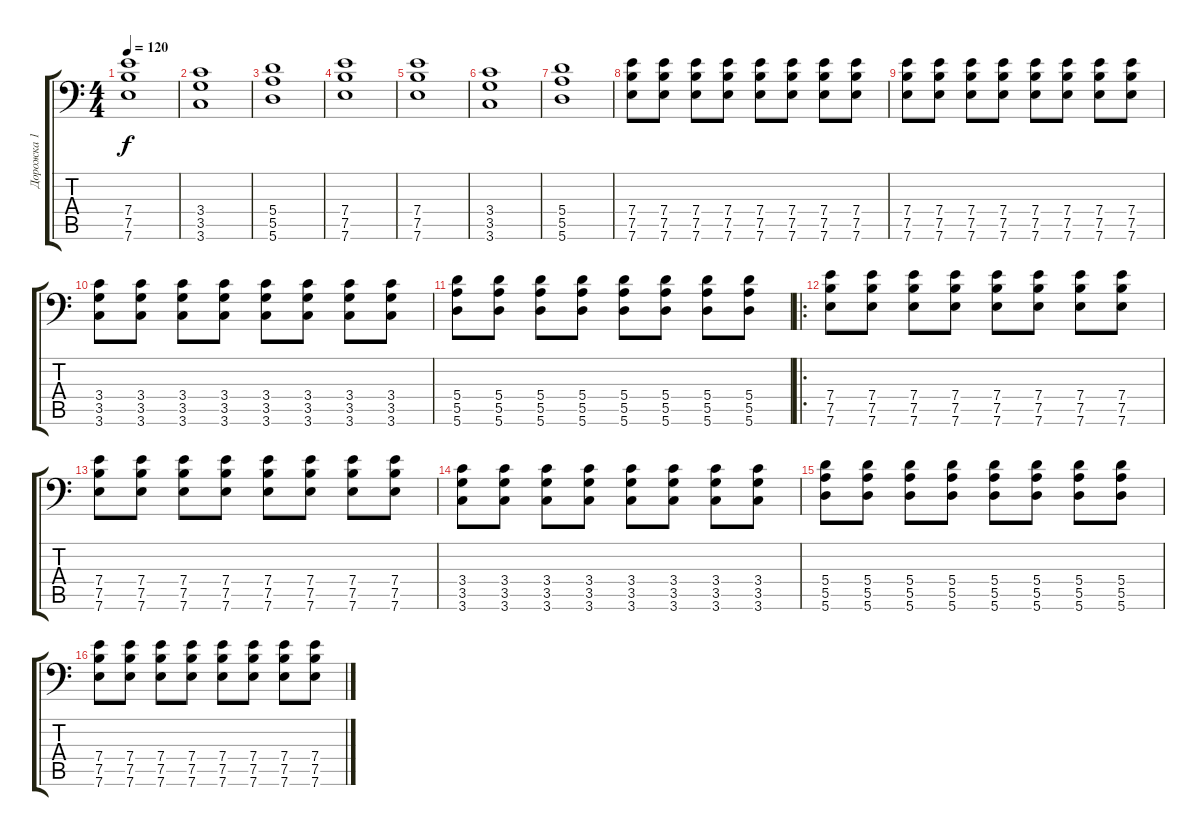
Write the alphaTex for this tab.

\track ("Дорожка 1" "Дорожка 1") {mute instrument distortionguitar}
\staff {score tabs}
\tuning (B3 Gb3 D3 A2 E2 A1) {hide}
\ts (4 4)
\tempo 120
\clef f4
\ks c
(7.4 7.5 7.6).1{dy f} |
(3.4 3.5 3.6).1 |
(5.4 5.5 5.6).1 |
(7.4 7.5 7.6).1 |
(7.4 7.5 7.6).1 |
(3.4 3.5 3.6).1 |
(5.4 5.5 5.6).1 |
(7.4 7.5 7.6).8 (7.4 7.5 7.6).8 (7.4 7.5 7.6).8 (7.4 7.5 7.6).8 (7.4 7.5 7.6).8 (7.4 7.5 7.6).8 (7.4 7.5 7.6).8 (7.4 7.5 7.6).8 |
(7.4 7.5 7.6).8 (7.4 7.5 7.6).8 (7.4 7.5 7.6).8 (7.4 7.5 7.6).8 (7.4 7.5 7.6).8 (7.4 7.5 7.6).8 (7.4 7.5 7.6).8 (7.4 7.5 7.6).8 |
(3.4 3.5 3.6).8 (3.4 3.5 3.6).8 (3.4 3.5 3.6).8 (3.4 3.5 3.6).8 (3.4 3.5 3.6).8 (3.4 3.5 3.6).8 (3.4 3.5 3.6).8 (3.4 3.5 3.6).8 |
(5.4 5.5 5.6).8 (5.4 5.5 5.6).8 (5.4 5.5 5.6).8 (5.4 5.5 5.6).8 (5.4 5.5 5.6).8 (5.4 5.5 5.6).8 (5.4 5.5 5.6).8 (5.4 5.5 5.6).8 |
\ro
(7.4 7.5 7.6).8 (7.4 7.5 7.6).8 (7.4 7.5 7.6).8 (7.4 7.5 7.6).8 (7.4 7.5 7.6).8 (7.4 7.5 7.6).8 (7.4 7.5 7.6).8 (7.4 7.5 7.6).8 |
(7.4 7.5 7.6).8 (7.4 7.5 7.6).8 (7.4 7.5 7.6).8 (7.4 7.5 7.6).8 (7.4 7.5 7.6).8 (7.4 7.5 7.6).8 (7.4 7.5 7.6).8 (7.4 7.5 7.6).8 |
(3.4 3.5 3.6).8 (3.4 3.5 3.6).8 (3.4 3.5 3.6).8 (3.4 3.5 3.6).8 (3.4 3.5 3.6).8 (3.4 3.5 3.6).8 (3.4 3.5 3.6).8 (3.4 3.5 3.6).8 |
(5.4 5.5 5.6).8 (5.4 5.5 5.6).8 (5.4 5.5 5.6).8 (5.4 5.5 5.6).8 (5.4 5.5 5.6).8 (5.4 5.5 5.6).8 (5.4 5.5 5.6).8 (5.4 5.5 5.6).8 |
(7.4 7.5 7.6).8 (7.4 7.5 7.6).8 (7.4 7.5 7.6).8 (7.4 7.5 7.6).8 (7.4 7.5 7.6).8 (7.4 7.5 7.6).8 (7.4 7.5 7.6).8 (7.4 7.5 7.6).8
